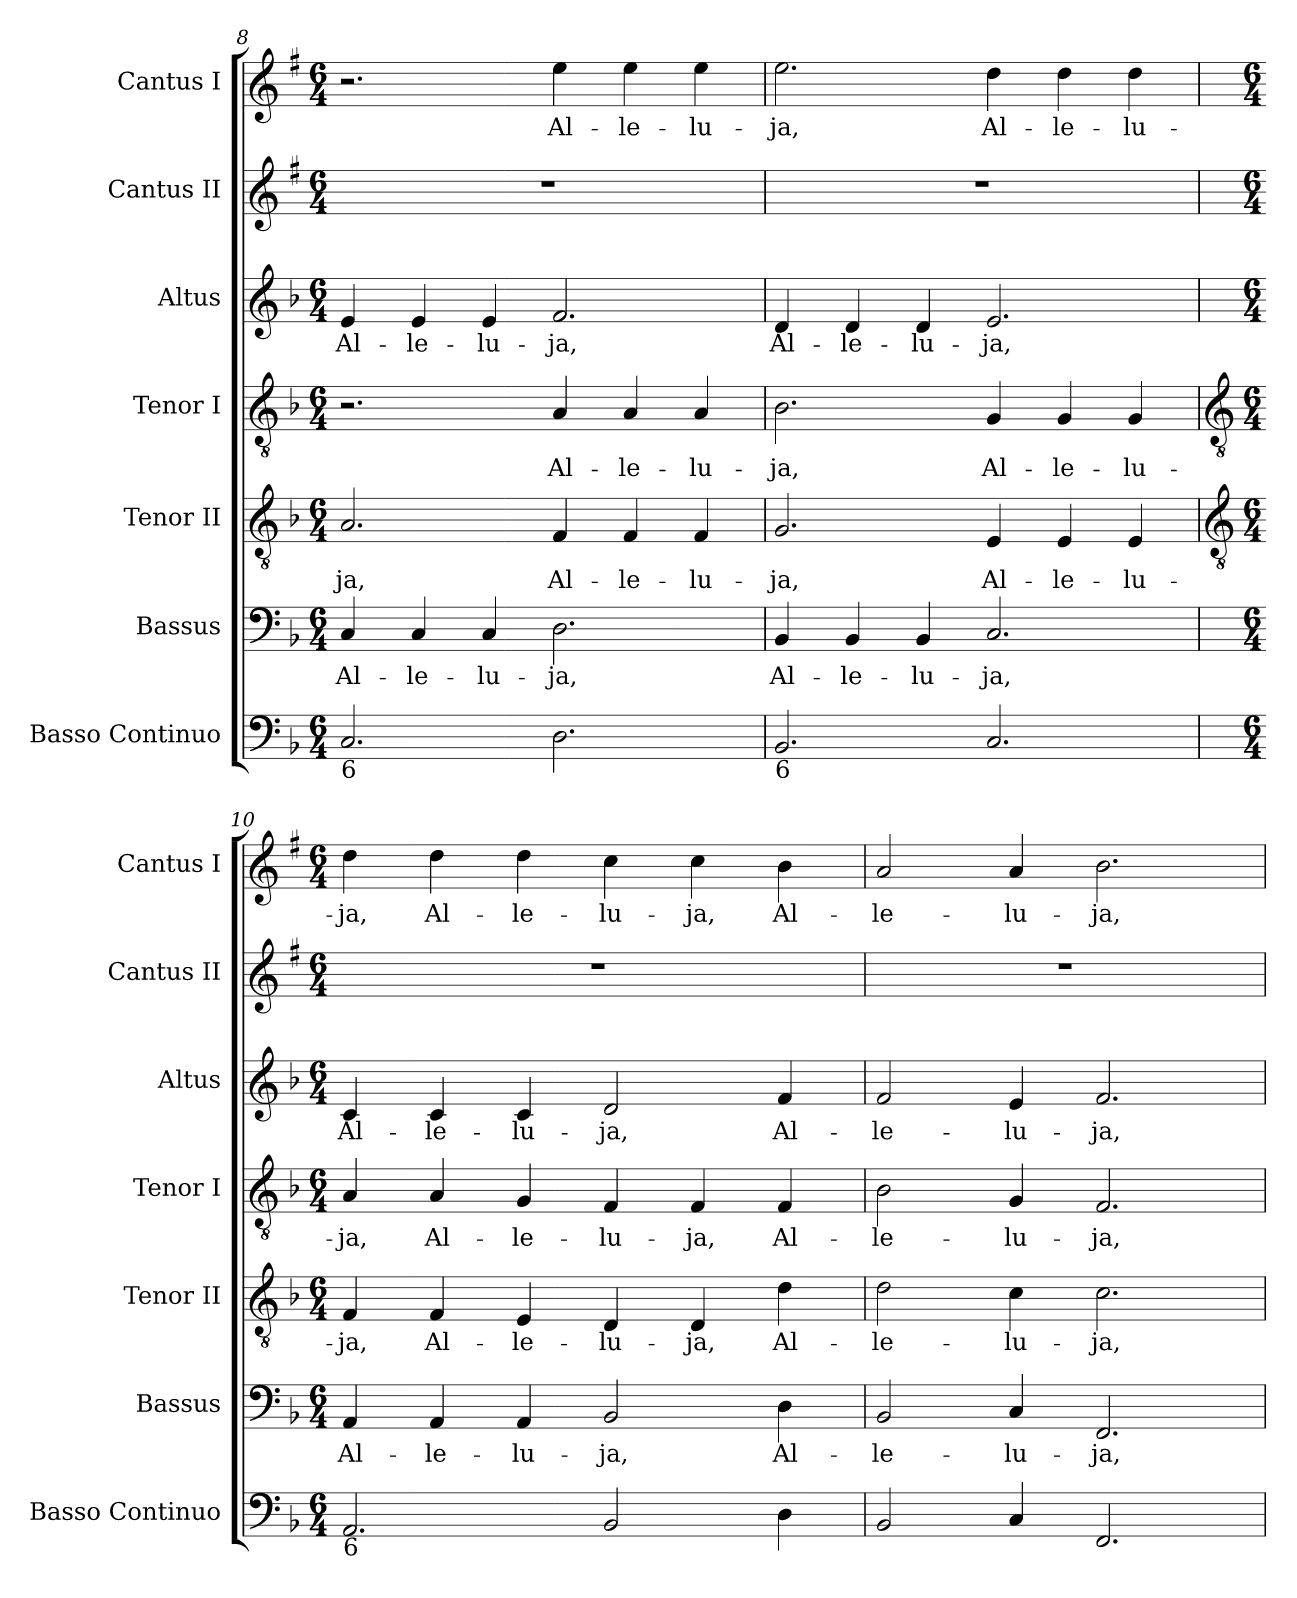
**kern	**kern	**text	**kern	**text	**kern	**text	**kern	**text	**kern	**kern	**text
*part7	*part6	*part6	*part5	*part5	*part4	*part4	*part3	*part3	*part2	*part1	*part1
*staff7	*staff6	*staff6	*staff5	*staff5	*staff4	*staff4	*staff3	*staff3	*staff2	*staff1	*staff1
*I"Basso Continuo	*I"Bassus	*	*I"Tenor II	*	*I"Tenor I	*	*I"Altus	*	*I"Cantus II	*I"Cantus I	*
*I'Basso Continuo	*I'Bassus	*	*I'Tenor II	*	*I'Tenor I	*	*I'Altus	*	*I'Cantus II	*I'Cantus I	*
*clefF4	*clefF4	*	*clefGv2	*	*clefGv2	*	*clefG2	*	*clefG2	*clefG2	*
*	*	*	*	*	*	*	*	*	*ITrd1c2	*ITrd1c2	*
*k[b-]	*k[b-]	*	*k[b-]	*	*k[b-]	*	*k[b-]	*	*k[b-]	*k[b-]	*
*F:	*F:	*	*F:	*	*F:	*	*F:	*	*F:	*F:	*
*M6/4	*M6/4	*	*M6/4	*	*M6/4	*	*M6/4	*	*M6/4	*M6/4	*
=8	=8	=8	=8	=8	=8	=8	=8	=8	=8	=8	=8
!LO:TX:b:t=6	!	!	!	!	!	!	!	!	!	!	!
!	!	!LO:LY:b	!	!LO:LY:b	!	!	!	!LO:LY:b	!LO:N:vis=1	!	!
2.C	4C	Al-	2.A	-ja,	2.r	.	4e	Al-	1.r	2.r	.
!	!	!LO:LY:b	!	!	!	!	!	!LO:LY:b	!	!	!
.	4C	-le-	.	.	.	.	4e	-le-	.	.	.
!	!	!LO:LY:b	!	!	!	!	!	!LO:LY:b	!	!	!
.	4C	-lu-	.	.	.	.	4e	-lu-	.	.	.
!	!	!LO:LY:b	!	!LO:LY:b	!	!LO:LY:b	!	!LO:LY:b	!	!	!LO:LY:b
2.D	2.D	-ja,	4F	Al-	4A	Al-	2.f	-ja,	.	4dd	Al-
!	!	!	!	!LO:LY:b	!	!LO:LY:b	!	!	!	!	!LO:LY:b
.	.	.	4F	-le-	4A	-le-	.	.	.	4dd	-le-
!	!	!	!	!LO:LY:b	!	!LO:LY:b	!	!	!	!	!LO:LY:b
.	.	.	4F	-lu-	4A	-lu-	.	.	.	4dd	-lu-
=9	=9	=9	=9	=9	=9	=9	=9	=9	=9	=9	=9
!LO:TX:b:t=6	!	!	!	!	!	!	!	!	!	!	!
!	!	!LO:LY:b	!	!LO:LY:b	!	!LO:LY:b	!	!LO:LY:b	!LO:N:vis=1	!	!LO:LY:b
2.BB-	4BB-	Al-	2.G	-ja,	2.B-	-ja,	4d	Al-	1.r	2.dd	-ja,
!	!	!LO:LY:b	!	!	!	!	!	!LO:LY:b	!	!	!
.	4BB-	-le-	.	.	.	.	4d	-le-	.	.	.
!	!	!LO:LY:b	!	!	!	!	!	!LO:LY:b	!	!	!
.	4BB-	-lu-	.	.	.	.	4d	-lu-	.	.	.
!	!	!LO:LY:b	!	!LO:LY:b	!	!LO:LY:b	!	!LO:LY:b	!	!	!LO:LY:b
2.C	2.C	-ja,	4E	Al-	4G	Al-	2.e	-ja,	.	4cc	Al-
!	!	!	!	!LO:LY:b	!	!LO:LY:b	!	!	!	!	!LO:LY:b
.	.	.	4E	-le-	4G	-le-	.	.	.	4cc	-le-
!	!	!	!	!LO:LY:b	!	!LO:LY:b	!	!	!	!	!LO:LY:b
.	.	.	4E	-lu-	4G	-lu-	.	.	.	4cc	-lu-
!!LO:LB:g=z
=10	=10	=10	=10	=10	=10	=10	=10	=10	=10	=10	=10
*	*	*	*clefGv2	*	*clefGv2	*	*	*	*	*	*
*M6/4	*M6/4	*	*M6/4	*	*M6/4	*	*M6/4	*	*M6/4	*M6/4	*
!LO:TX:b:t=6	!	!	!	!	!	!	!	!	!	!	!
!	!	!LO:LY:b	!	!LO:LY:b	!	!LO:LY:b	!	!LO:LY:b	!LO:N:vis=1	!	!LO:LY:b
2.AA	4AA	Al-	4F	-ja,	4A	-ja,	4c	Al-	1.r	4cc	-ja,
!	!	!LO:LY:b	!	!LO:LY:b	!	!LO:LY:b	!	!LO:LY:b	!	!	!LO:LY:b
.	4AA	-le-	4F	Al-	4A	Al-	4c	-le-	.	4cc	Al-
!	!	!LO:LY:b	!	!LO:LY:b	!	!LO:LY:b	!	!LO:LY:b	!	!	!LO:LY:b
.	4AA	-lu-	4E	-le-	4G	-le-	4c	-lu-	.	4cc	-le-
!	!	!LO:LY:b	!	!LO:LY:b	!	!LO:LY:b	!	!LO:LY:b	!	!	!LO:LY:b
2BB-	2BB-	-ja,	4D	-lu-	4F	-lu-	2d	-ja,	.	4b-	-lu-
!	!	!	!	!LO:LY:b	!	!LO:LY:b	!	!	!	!	!LO:LY:b
.	.	.	4D	-ja,	4F	-ja,	.	.	.	4b-	-ja,
!	!	!LO:LY:b	!	!LO:LY:b	!	!LO:LY:b	!	!LO:LY:b	!	!	!LO:LY:b
4D	4D	Al-	4d	Al-	4F	Al-	4f	Al-	.	4a	Al-
=11	=11	=11	=11	=11	=11	=11	=11	=11	=11	=11	=11
!	!	!LO:LY:b	!	!LO:LY:b	!	!LO:LY:b	!	!LO:LY:b	!LO:N:vis=1	!	!LO:LY:b
2BB-	2BB-	-le-	2d	-le-	2B-	-le-	2f	-le-	1.r	2g	-le-
!	!	!LO:LY:b	!	!LO:LY:b	!	!LO:LY:b	!	!LO:LY:b	!	!	!LO:LY:b
4C	4C	-lu-	4c	-lu-	4G	-lu-	4e	-lu-	.	4g	-lu-
!	!	!LO:LY:b	!	!LO:LY:b	!	!LO:LY:b	!	!LO:LY:b	!	!	!LO:LY:b
2.FF	2.FF	-ja,	2.c	-ja,	2.F	-ja,	2.f	-ja,	.	2.a	-ja,
=	=	=	=	=	=	=	=	=	=	=	=
*-	*-	*-	*-	*-	*-	*-	*-	*-	*-	*-	*-
